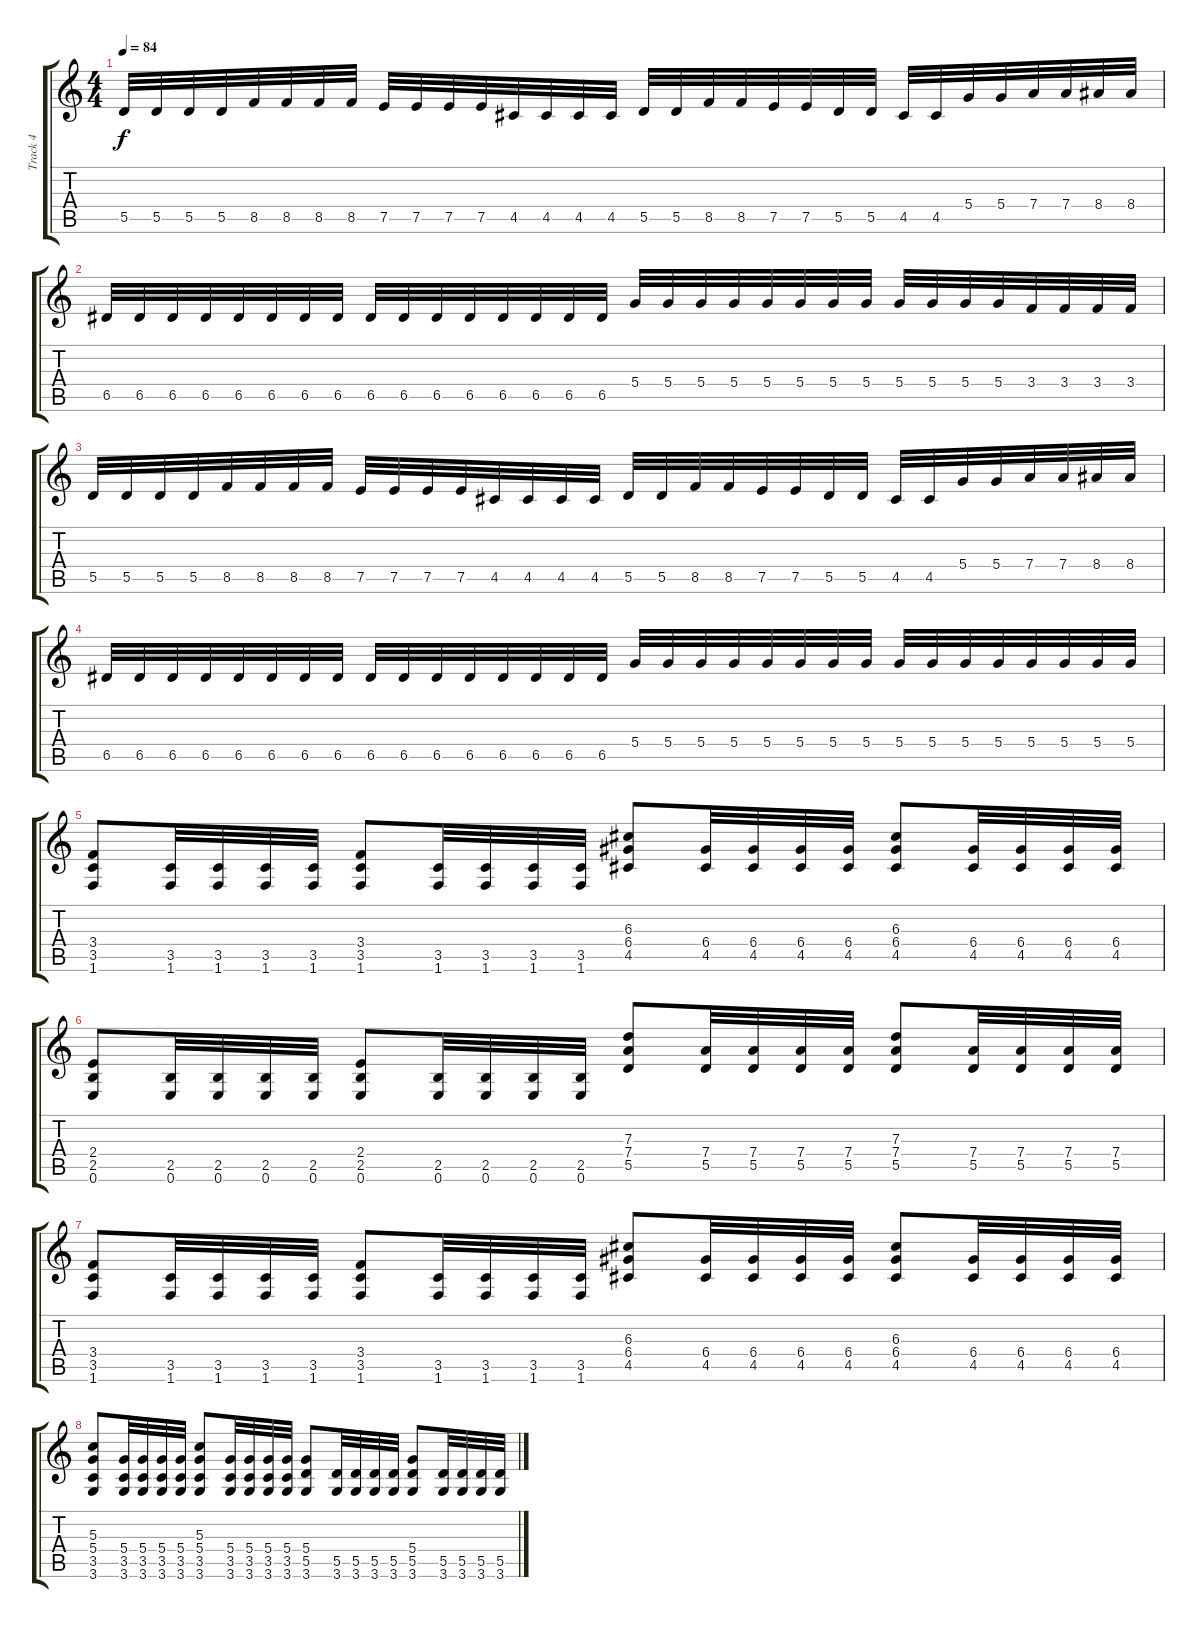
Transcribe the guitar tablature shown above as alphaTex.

\track ("Track 4" "Track 4") {instrument distortionguitar}
\staff {score tabs}
\tuning (E4 B3 G3 D3 A2 E2) {hide}
\ts (4 4)
\tempo 84
\clef g2
\ks c
5.5.32{dy f} 5.5.32 5.5.32 5.5.32 8.5.32 8.5.32 8.5.32 8.5.32 7.5.32 7.5.32 7.5.32 7.5.32 4.5.32 4.5.32 4.5.32 4.5.32 5.5.32 5.5.32 8.5.32 8.5.32 7.5.32 7.5.32 5.5.32 5.5.32 4.5.32 4.5.32 5.4.32 5.4.32 7.4.32 7.4.32 8.4.32 8.4.32 |
6.5.32 6.5.32 6.5.32 6.5.32 6.5.32 6.5.32 6.5.32 6.5.32 6.5.32 6.5.32 6.5.32 6.5.32 6.5.32 6.5.32 6.5.32 6.5.32 5.4.32 5.4.32 5.4.32 5.4.32 5.4.32 5.4.32 5.4.32 5.4.32 5.4.32 5.4.32 5.4.32 5.4.32 3.4.32 3.4.32 3.4.32 3.4.32 |
5.5.32 5.5.32 5.5.32 5.5.32 8.5.32 8.5.32 8.5.32 8.5.32 7.5.32 7.5.32 7.5.32 7.5.32 4.5.32 4.5.32 4.5.32 4.5.32 5.5.32 5.5.32 8.5.32 8.5.32 7.5.32 7.5.32 5.5.32 5.5.32 4.5.32 4.5.32 5.4.32 5.4.32 7.4.32 7.4.32 8.4.32 8.4.32 |
6.5.32 6.5.32 6.5.32 6.5.32 6.5.32 6.5.32 6.5.32 6.5.32 6.5.32 6.5.32 6.5.32 6.5.32 6.5.32 6.5.32 6.5.32 6.5.32 5.4.32 5.4.32 5.4.32 5.4.32 5.4.32 5.4.32 5.4.32 5.4.32 5.4.32 5.4.32 5.4.32 5.4.32 5.4.32 5.4.32 5.4.32 5.4.32 |
(3.4 3.5 1.6).8 (3.5 1.6).32 (3.5 1.6).32 (3.5 1.6).32 (3.5 1.6).32 (3.4 3.5 1.6).8 (3.5 1.6).32 (3.5 1.6).32 (3.5 1.6).32 (3.5 1.6).32 (6.3 6.4 4.5).8 (6.4 4.5).32 (6.4 4.5).32 (6.4 4.5).32 (6.4 4.5).32 (6.3 6.4 4.5).8 (6.4 4.5).32 (6.4 4.5).32 (6.4 4.5).32 (6.4 4.5).32 |
(2.4 2.5 0.6).8 (2.5 0.6).32 (2.5 0.6).32 (2.5 0.6).32 (2.5 0.6).32 (2.4 2.5 0.6).8 (2.5 0.6).32 (2.5 0.6).32 (2.5 0.6).32 (2.5 0.6).32 (7.3 7.4 5.5).8 (7.4 5.5).32 (7.4 5.5).32 (7.4 5.5).32 (7.4 5.5).32 (7.3 7.4 5.5).8 (7.4 5.5).32 (7.4 5.5).32 (7.4 5.5).32 (7.4 5.5).32 |
(3.4 3.5 1.6).8 (3.5 1.6).32 (3.5 1.6).32 (3.5 1.6).32 (3.5 1.6).32 (3.4 3.5 1.6).8 (3.5 1.6).32 (3.5 1.6).32 (3.5 1.6).32 (3.5 1.6).32 (6.3 6.4 4.5).8 (6.4 4.5).32 (6.4 4.5).32 (6.4 4.5).32 (6.4 4.5).32 (6.3 6.4 4.5).8 (6.4 4.5).32 (6.4 4.5).32 (6.4 4.5).32 (6.4 4.5).32 |
(5.3 5.4 3.5 3.6).8 (5.4 3.5 3.6).32 (5.4 3.5 3.6).32 (5.4 3.5 3.6).32 (5.4 3.5 3.6).32 (5.3 5.4 3.5 3.6).8 (5.4 3.5 3.6).32 (5.4 3.5 3.6).32 (5.4 3.5 3.6).32 (5.4 3.5 3.6).32 (5.4 5.5 3.6).8 (5.5 3.6).32 (5.5 3.6).32 (5.5 3.6).32 (5.5 3.6).32 (5.4 5.5 3.6).8 (5.5 3.6).32 (5.5 3.6).32 (5.5 3.6).32 (5.5 3.6).32
